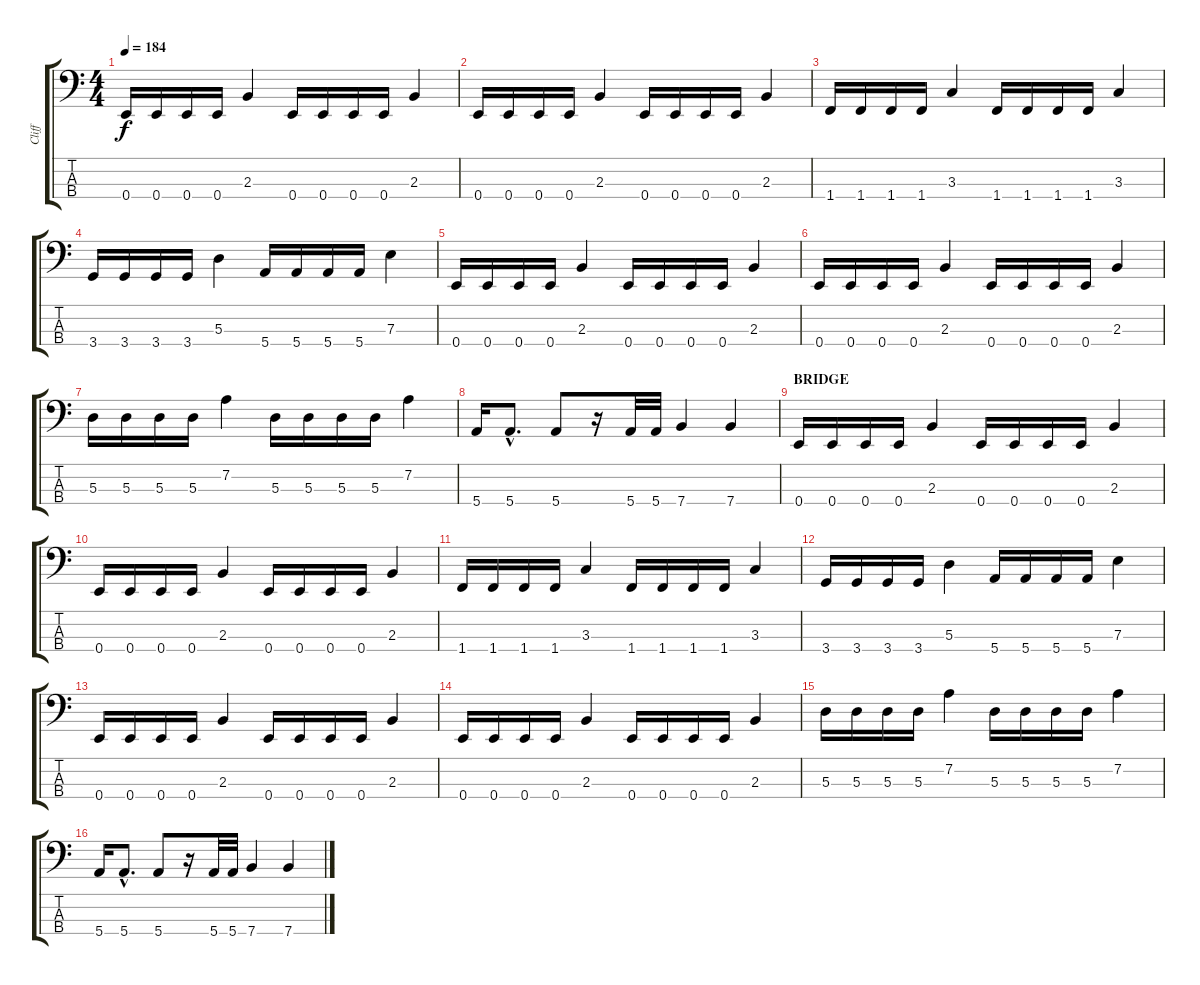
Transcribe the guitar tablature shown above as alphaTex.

\track ("Cliff" "Cliff") {instrument electricbassfinger}
\staff {score tabs}
\tuning (G2 D2 A1 E1) {hide}
\ts (4 4)
\tempo 184
\clef f4
\ks c
0.4.16{dy f} 0.4.16 0.4.16 0.4.16 2.3.4 0.4.16 0.4.16 0.4.16 0.4.16 2.3.4 |
0.4.16 0.4.16 0.4.16 0.4.16 2.3.4 0.4.16 0.4.16 0.4.16 0.4.16 2.3.4 |
1.4.16 1.4.16 1.4.16 1.4.16 3.3.4 1.4.16 1.4.16 1.4.16 1.4.16 3.3.4 |
3.4.16 3.4.16 3.4.16 3.4.16 5.3.4 5.4.16 5.4.16 5.4.16 5.4.16 7.3.4 |
0.4.16 0.4.16 0.4.16 0.4.16 2.3.4 0.4.16 0.4.16 0.4.16 0.4.16 2.3.4 |
0.4.16 0.4.16 0.4.16 0.4.16 2.3.4 0.4.16 0.4.16 0.4.16 0.4.16 2.3.4 |
5.3.16 5.3.16 5.3.16 5.3.16 7.2.4 5.3.16 5.3.16 5.3.16 5.3.16 7.2.4 |
5.4.16 5.4{hac}.8{d} 5.4.8 r.16 5.4.32 5.4.32 7.4.4 7.4.4 |
\section ("" "BRIDGE")
0.4.16 0.4.16 0.4.16 0.4.16 2.3.4 0.4.16 0.4.16 0.4.16 0.4.16 2.3.4 |
0.4.16 0.4.16 0.4.16 0.4.16 2.3.4 0.4.16 0.4.16 0.4.16 0.4.16 2.3.4 |
1.4.16 1.4.16 1.4.16 1.4.16 3.3.4 1.4.16 1.4.16 1.4.16 1.4.16 3.3.4 |
3.4.16 3.4.16 3.4.16 3.4.16 5.3.4 5.4.16 5.4.16 5.4.16 5.4.16 7.3.4 |
0.4.16 0.4.16 0.4.16 0.4.16 2.3.4 0.4.16 0.4.16 0.4.16 0.4.16 2.3.4 |
0.4.16 0.4.16 0.4.16 0.4.16 2.3.4 0.4.16 0.4.16 0.4.16 0.4.16 2.3.4 |
5.3.16 5.3.16 5.3.16 5.3.16 7.2.4 5.3.16 5.3.16 5.3.16 5.3.16 7.2.4 |
5.4.16 5.4{hac}.8{d} 5.4.8 r.16 5.4.32 5.4.32 7.4.4 7.4.4
